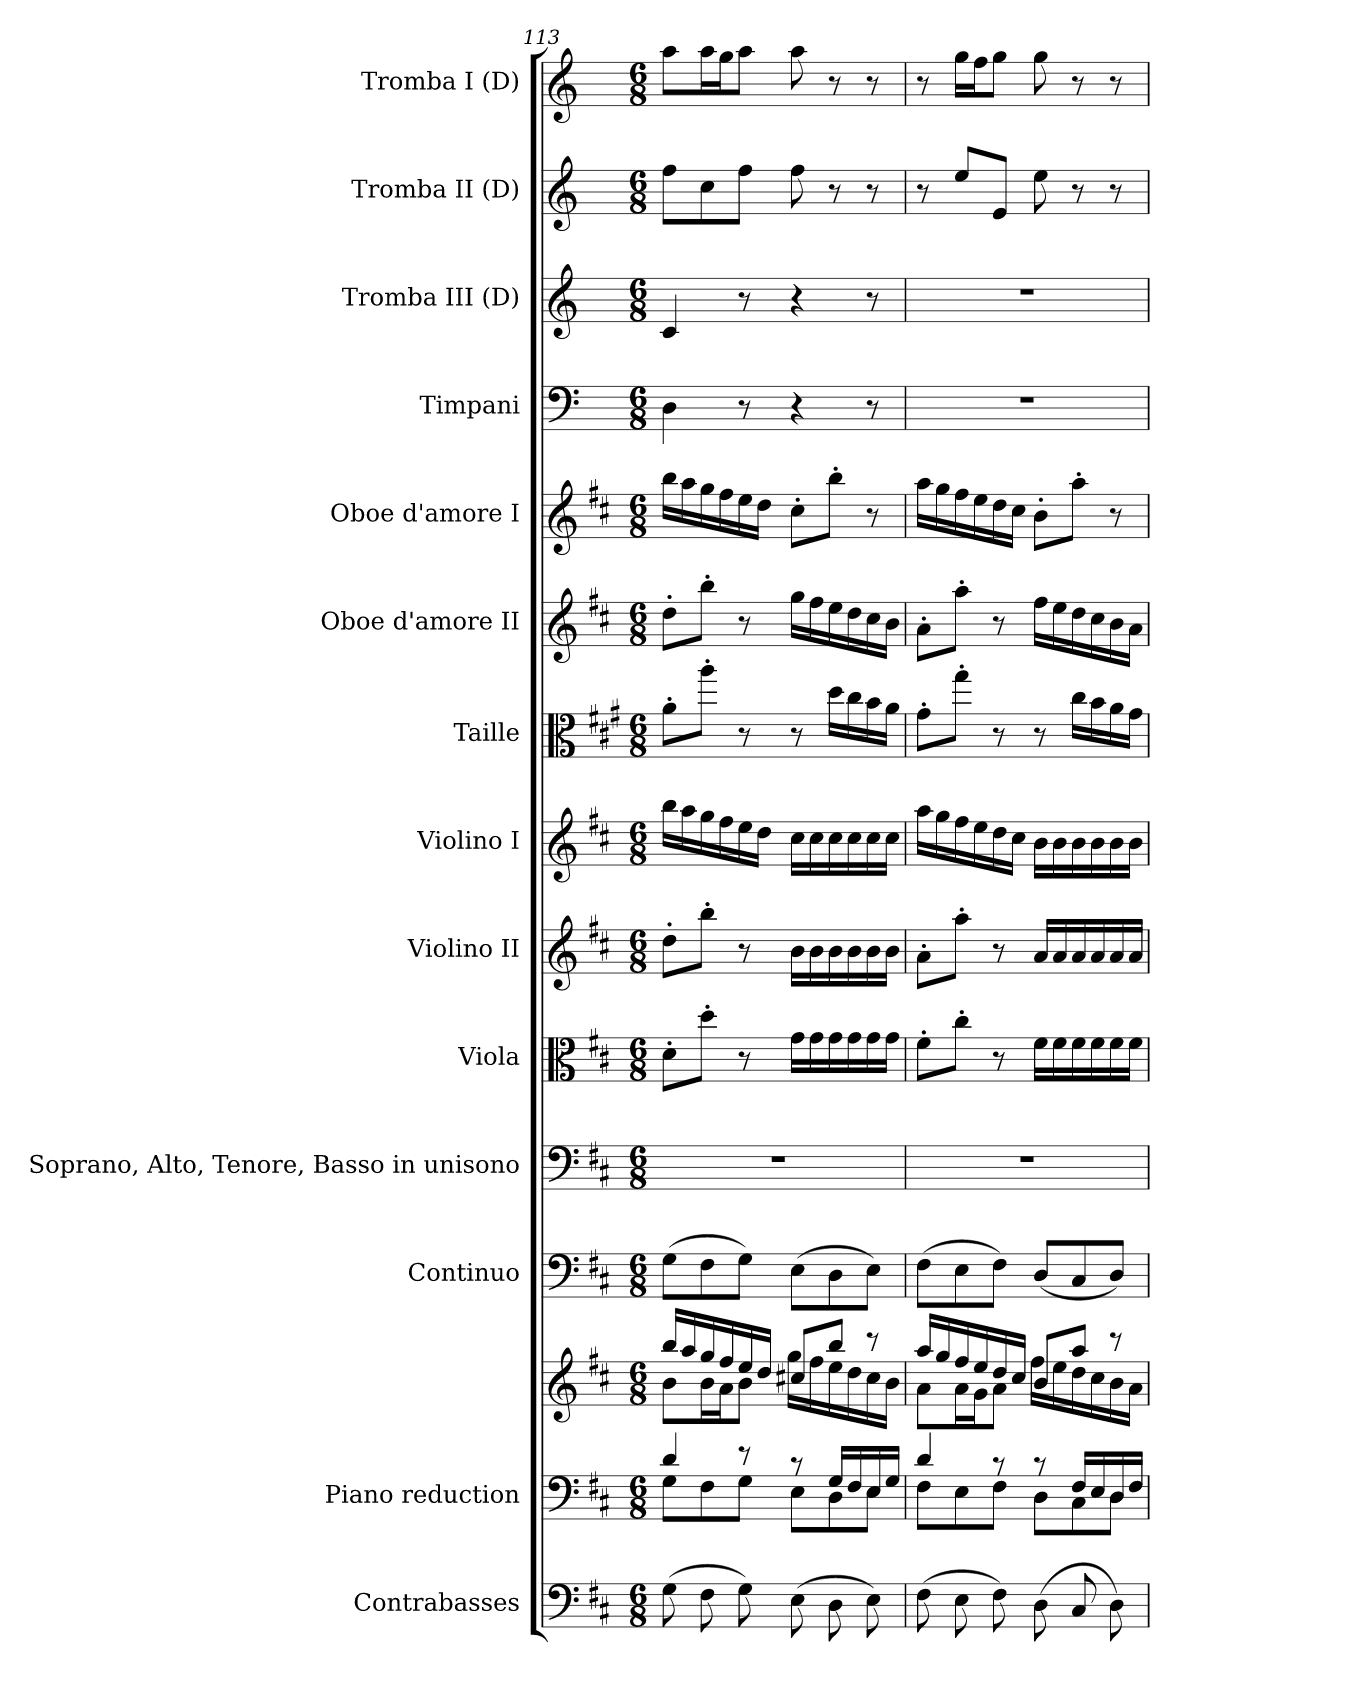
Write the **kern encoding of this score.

**kern	**kern	**kern	**kern	**kern	**kern	**kern	**kern	**kern	**kern	**kern	**kern	**kern	**kern	**kern
*part14	*part13	*part13	*part12	*part11	*part10	*part9	*part8	*part7	*part6	*part5	*part4	*part3	*part2	*part1
*staff15	*staff14	*staff13	*staff12	*staff11	*staff10	*staff9	*staff8	*staff7	*staff6	*staff5	*staff4	*staff3	*staff2	*staff1
*I"Contrabasses	*I"Piano reduction	*	*I"Continuo	*I"Soprano, Alto, Tenore, Basso in unisono	*I"Viola	*I"Violino II	*I"Violino I	*I"Taille	*I"Oboe d'amore II	*I"Oboe d'amore I	*I"Timpani	*I"Tromba III (D)	*I"Tromba II (D)	*I"Tromba I (D)
*I'Cbs.	*I'Pno	*	*	*	*	*	*	*	*I'Ob	*I'Ob	*I'Timp	*	*	*
!!LO:PB:g=z
*clefF4	*clefF4	*clefG2	*clefF4	*clefF4	*clefC3	*clefG2	*clefG2	*clefC3	*clefG2	*clefG2	*clefF4	*clefG2	*clefG2	*clefG2
*ITrd7c12	*	*	*	*	*	*	*	*ITrd4c7	*	*	*	*ITrd-1c-2	*ITrd-1c-2	*ITrd-1c-2
*k[f#c#]	*k[f#c#]	*k[f#c#]	*k[f#c#]	*k[f#c#]	*k[f#c#]	*k[f#c#]	*k[f#c#]	*k[f#c#]	*k[f#c#]	*k[f#c#]	*k[]	*k[f#c#]	*k[f#c#]	*k[f#c#]
*M6/8	*M6/8	*M6/8	*M6/8	*M6/8	*M6/8	*M6/8	*M6/8	*M6/8	*M6/8	*M6/8	*M6/8	*M6/8	*M6/8	*M6/8
=113	=113	=113	=113	=113	=113	=113	=113	=113	=113	=113	=113	=113	=113	=113
*	*^	*^	*	*	*	*	*	*	*	*	*	*	*	*
(8GG	4d/	8G\L	16bb/LL	8b\L	(8G\L	2.r	8d'\L	8dd'\L	16bb\LL	8d'\L	8dd'\L	16bb\LL	4D\	4d/	8gg\L	8bb\L
.	.	.	16aa/	.	.	.	.	.	16aa\	.	.	16aa\	.	.	.	.
8FF#	.	8F#\	16gg/	16b\L	8F#\	.	8dd'\J	8bb'\J	16gg\	8dd'\J	8bb'\J	16gg\	.	.	8dd\	16bb\L
.	.	.	16ff#/	16a\J	.	.	.	.	16ff#\	.	.	16ff#\	.	.	.	16aa\J
8GG)	8r	8G\J	16ee/	8b\J	8G\J)	.	8r	8r	16ee\	8r	8r	16ee\	8r	8r	8gg\J	8bb\J
.	.	.	16dd/JJ	.	.	.	.	.	16dd\JJ	.	.	16dd\JJ	.	.	.	.
(8EE	8r	8E\L	8cc#X/L	16gg\LL	(8E\L	.	16g\LL	16b\LL	16cc#\LL	8r	16gg\LL	8cc#'\L	4r	4r	8gg\	8bb\
.	.	.	.	16ff#\	.	.	16g\	16b\	16cc#\	.	16ff#\	.	.	.	.	.
8DD	16G/LL	8D\	8bb/J	16ee\	8D\	.	16g\	16b\	16cc#\	16g\LL	16ee\	8bb'\J	.	.	8r	8r
.	16F#/	.	.	16dd\	.	.	16g\	16b\	16cc#\	16f#\	16dd\	.	.	.	.	.
8EE)	16E/	8E\J	8r	16cc#\	8E\J)	.	16g\	16b\	16cc#\	16e\	16cc#\	8r	8r	8r	8r	8r
.	16G/JJ	.	.	16b\JJ	.	.	16g\JJ	16b\JJ	16cc#\JJ	16d\JJ	16b\JJ	.	.	.	.	.
=114	=114	=114	=114	=114	=114	=114	=114	=114	=114	=114	=114	=114	=114	=114	=114	=114
(8FF#	4d/	8F#\L	16aa/LL	8a\L	(8F#\L	2.r	8f#'\L	8a'\L	16aa\LL	8c#'\L	8a'\L	16aa\LL	2.r	2.r	8r	8r
.	.	.	16gg/	.	.	.	.	.	16gg\	.	.	16gg\	.	.	.	.
8EE	.	8E\	16ff#/	16a\L	8E\	.	8cc#'\J	8aa'\J	16ff#\	8cc#'\J	8aa'\J	16ff#\	.	.	8ff#/L	16aa\LL
.	.	.	16ee/	16g\J	.	.	.	.	16ee\	.	.	16ee\	.	.	.	16gg\J
8FF#)	8r	8F#\J	16dd/	8a\J	8F#\J)	.	8r	8r	16dd\	8r	8r	16dd\	.	.	8f#/J	8aa\J
.	.	.	16cc#/JJ	.	.	.	.	.	16cc#\JJ	.	.	16cc#\JJ	.	.	.	.
(8DD	8r	8D\L	8b/L	16ff#\LL	(8D/L	.	16f#\LL	16a/LL	16b\LL	8r	16ff#\LL	8b'\L	.	.	8ff#\	8aa\
.	.	.	.	16ee\	.	.	16f#\	16a/	16b\	.	16ee\	.	.	.	.	.
8CC#	16F#/LL	8C#\	8aa/J	16dd\	8C#/	.	16f#\	16a/	16b\	16f#\LL	16dd\	8aa'\J	.	.	8r	8r
.	16E/	.	.	16cc#\	.	.	16f#\	16a/	16b\	16e\	16cc#\	.	.	.	.	.
8DD)	16D/	8D\J	8r	16b\	8D/J)	.	16f#\	16a/	16b\	16d\	16b\	8r	.	.	8r	8r
.	16F#/JJ	.	.	16a\JJ	.	.	16f#\JJ	16a/JJ	16b\JJ	16c#\JJ	16a\JJ	.	.	.	.	.
*	*v	*v	*	*	*	*	*	*	*	*	*	*	*	*	*	*
*	*	*v	*v	*	*	*	*	*	*	*	*	*	*	*	*
=	=	=	=	=	=	=	=	=	=	=	=	=	=	=
*-	*-	*-	*-	*-	*-	*-	*-	*-	*-	*-	*-	*-	*-	*-
